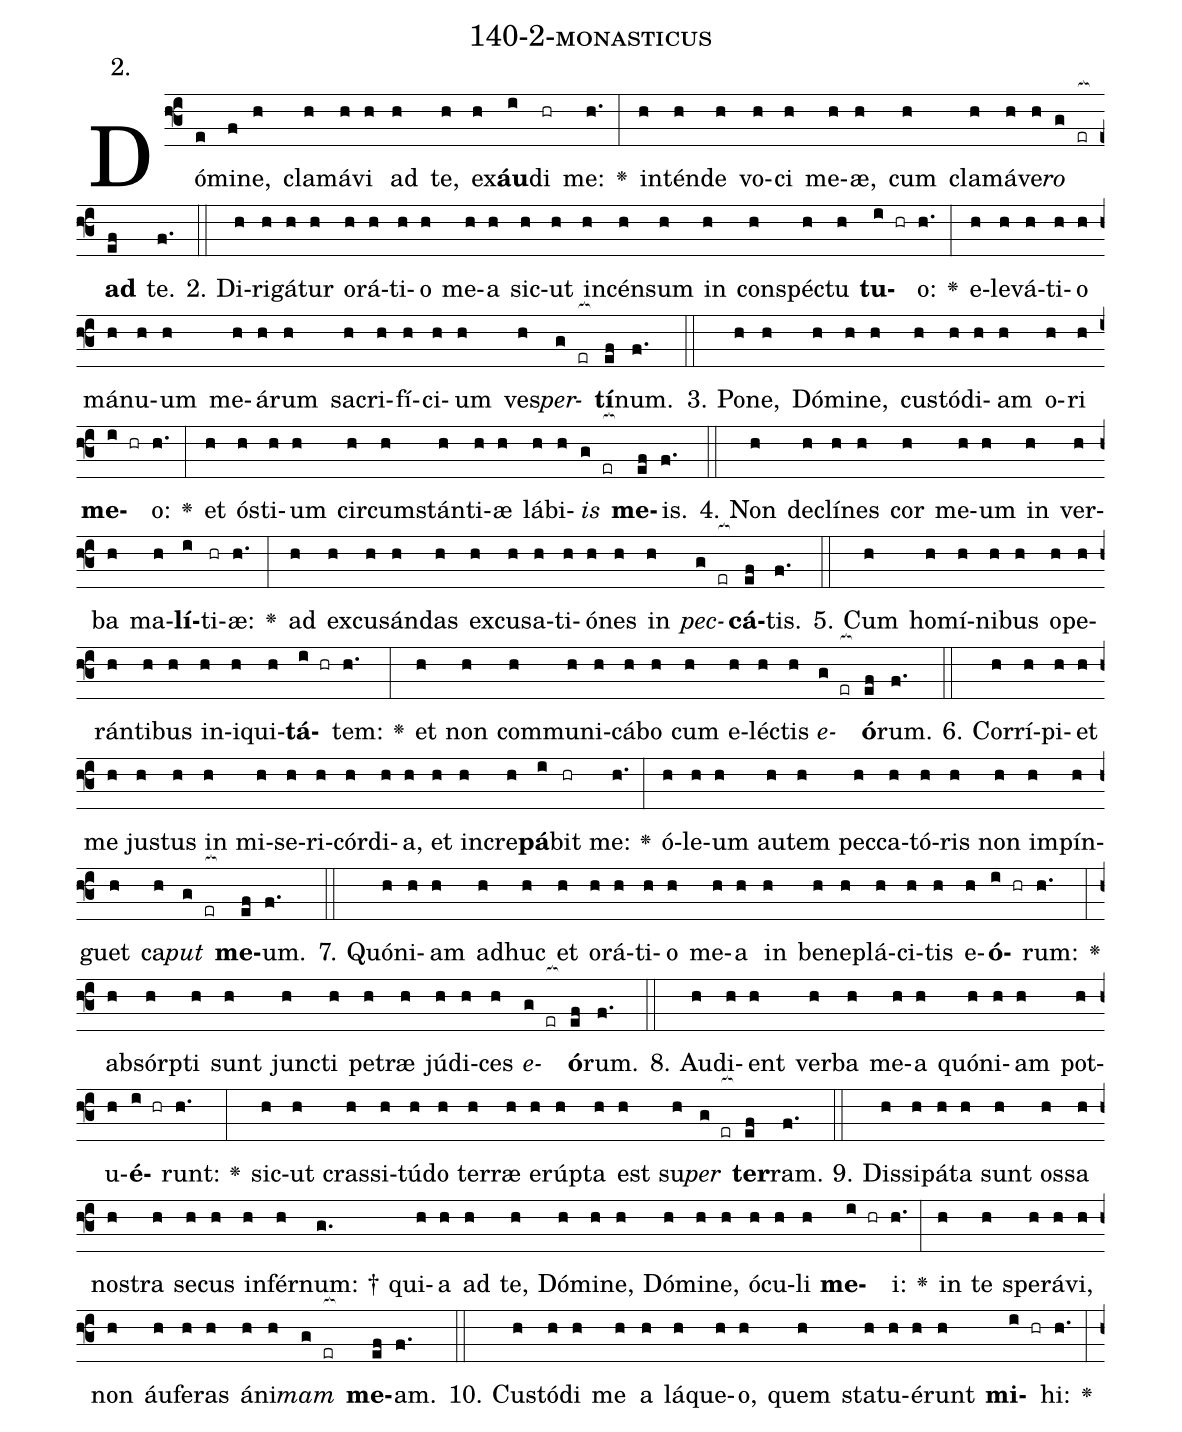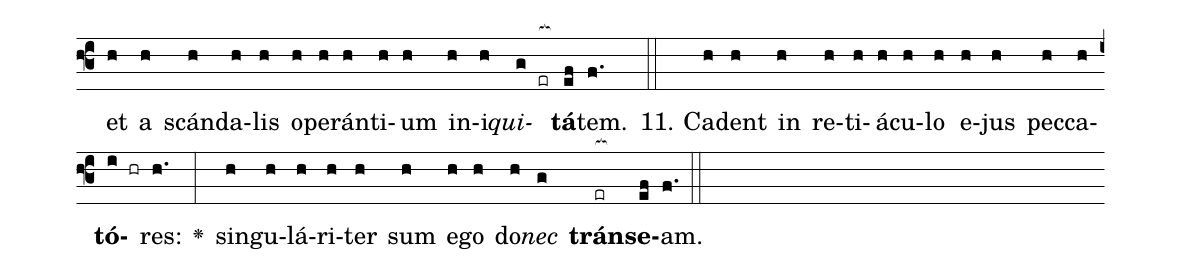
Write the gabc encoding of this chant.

name: 140-2-monasticus;
annotation: 2.;
%%
(f3)Dó(e)mi(f)ne,(h) cla(h)má(h)vi(h) ad(h) te,(h) ex(h)<b>áu</b>(i)di(hr) me:(h.) <v>\greheightstar</v>(:) in(h)tén(h)de(h) vo(h)ci(h) me(h)æ,(h) cum(h) cla(h)má(h)ve(h)<i>ro</i>(g er[ocb:1{]) <b>ad</b>(ef[ocb:0}]) te.(f.) (::)
2. Di(h)ri(h)gá(h)tur(h) o(h)rá(h)ti(h)o(h) me(h)a(h) sic(h)ut(h) in(h)cén(h)sum(h) in(h) con(h)spéc(h)tu(h) <b>tu</b>(i hr)o:(h.) <v>\greheightstar</v>(:) e(h)le(h)vá(h)ti(h)o(h) má(h)nu(h)um(h) me(h)á(h)rum(h) sa(h)cri(h)fí(h)ci(h)um(h) ves(h)<i>per</i>(g er[ocb:1{])<b>tí</b>(ef[ocb:0}])num.(f.) (::)
3. Po(h)ne,(h) Dó(h)mi(h)ne,(h) cus(h)tó(h)di(h)am(h) o(h)ri(h) <b>me</b>(i hr)o:(h.) <v>\greheightstar</v>(:) et(h) ós(h)ti(h)um(h) cir(h)cum(h)stán(h)ti(h)æ(h) lá(h)bi(h)<i>is</i>(g er[ocb:1{]) <b>me</b>(ef[ocb:0}])is.(f.) (::)
4. Non(h) de(h)clí(h)nes(h) cor(h) me(h)um(h) in(h) ver(h)ba(h) ma(h)<b>lí</b>(i)ti(hr)æ:(h.) <v>\greheightstar</v>(:) ad(h) ex(h)cu(h)sán(h)das(h) ex(h)cu(h)sa(h)ti(h)ó(h)nes(h) in(h) <i>pec</i>(g er[ocb:1{])<b>cá</b>(ef[ocb:0}])tis.(f.) (::)
5. Cum(h) ho(h)mí(h)ni(h)bus(h) o(h)pe(h)rán(h)ti(h)bus(h) in(h)i(h)qui(h)<b>tá</b>(i hr)tem:(h.) <v>\greheightstar</v>(:) et(h) non(h) com(h)mu(h)ni(h)cá(h)bo(h) cum(h) e(h)léc(h)tis(h) <i>e</i>(g er[ocb:1{])<b>ó</b>(ef[ocb:0}])rum.(f.) (::)
6. Cor(h)rí(h)pi(h)et(h) me(h) jus(h)tus(h) in(h) mi(h)se(h)ri(h)cór(h)di(h)a,(h) et(h) in(h)cre(h)<b>pá</b>(i)bit(hr) me:(h.) <v>\greheightstar</v>(:) ó(h)le(h)um(h) au(h)tem(h) pec(h)ca(h)tó(h)ris(h) non(h) im(h)pín(h)guet(h) ca(h)<i>put</i>(g er[ocb:1{]) <b>me</b>(ef[ocb:0}])um.(f.) (::)
7. Quón(h)i(h)am(h) ad(h)huc(h) et(h) o(h)rá(h)ti(h)o(h) me(h)a(h) in(h) be(h)ne(h)plá(h)ci(h)tis(h) e(h)<b>ó</b>(i hr)rum:(h.) <v>\greheightstar</v>(:) ab(h)sórp(h)ti(h) sunt(h) junc(h)ti(h) pe(h)træ(h) jú(h)di(h)ces(h) <i>e</i>(g er[ocb:1{])<b>ó</b>(ef[ocb:0}])rum.(f.) (::)
8. Au(h)di(h)ent(h) ver(h)ba(h) me(h)a(h) quón(h)i(h)am(h) pot(h)u(h)<b>é</b>(i hr)runt:(h.) <v>\greheightstar</v>(:) sic(h)ut(h) cras(h)si(h)tú(h)do(h) ter(h)ræ(h) e(h)rúp(h)ta(h) est(h) su(h)<i>per</i>(g er[ocb:1{]) <b>ter</b>(ef[ocb:0}])ram.(f.) (::)
9. Dis(h)si(h)pá(h)ta(h) sunt(h) os(h)sa(h) nos(h)tra(h) se(h)cus(h) in(h)fér(h)num: †(g.) qui(h)a(h) ad(h) te,(h) Dó(h)mi(h)ne,(h) Dó(h)mi(h)ne,(h) ó(h)cu(h)li(h) <b>me</b>(i hr)i:(h.) <v>\greheightstar</v>(:) in(h) te(h) spe(h)rá(h)vi,(h) non(h) áu(h)fe(h)ras(h) á(h)ni(h)<i>mam</i>(g er[ocb:1{]) <b>me</b>(ef[ocb:0}])am.(f.) (::)
10. Cus(h)tó(h)di(h) me(h) a(h) lá(h)que(h)o,(h) quem(h) sta(h)tu(h)é(h)runt(h) <b>mi</b>(i hr)hi:(h.) <v>\greheightstar</v>(:) et(h) a(h) scán(h)da(h)lis(h) o(h)pe(h)rán(h)ti(h)um(h) in(h)i(h)<i>qui</i>(g er[ocb:1{])<b>tá</b>(ef[ocb:0}])tem.(f.) (::)
11. Ca(h)dent(h) in(h) re(h)ti(h)á(h)cu(h)lo(h) e(h)jus(h) pec(h)ca(h)<b>tó</b>(i hr)res:(h.) <v>\greheightstar</v>(:) sin(h)gu(h)lá(h)ri(h)ter(h) sum(h) e(h)go(h) do(h)<i>nec</i>(g) <b>tráns</b>(er[ocb:1{])<b>e</b>(ef[ocb:0}])am.(f.) (::)
